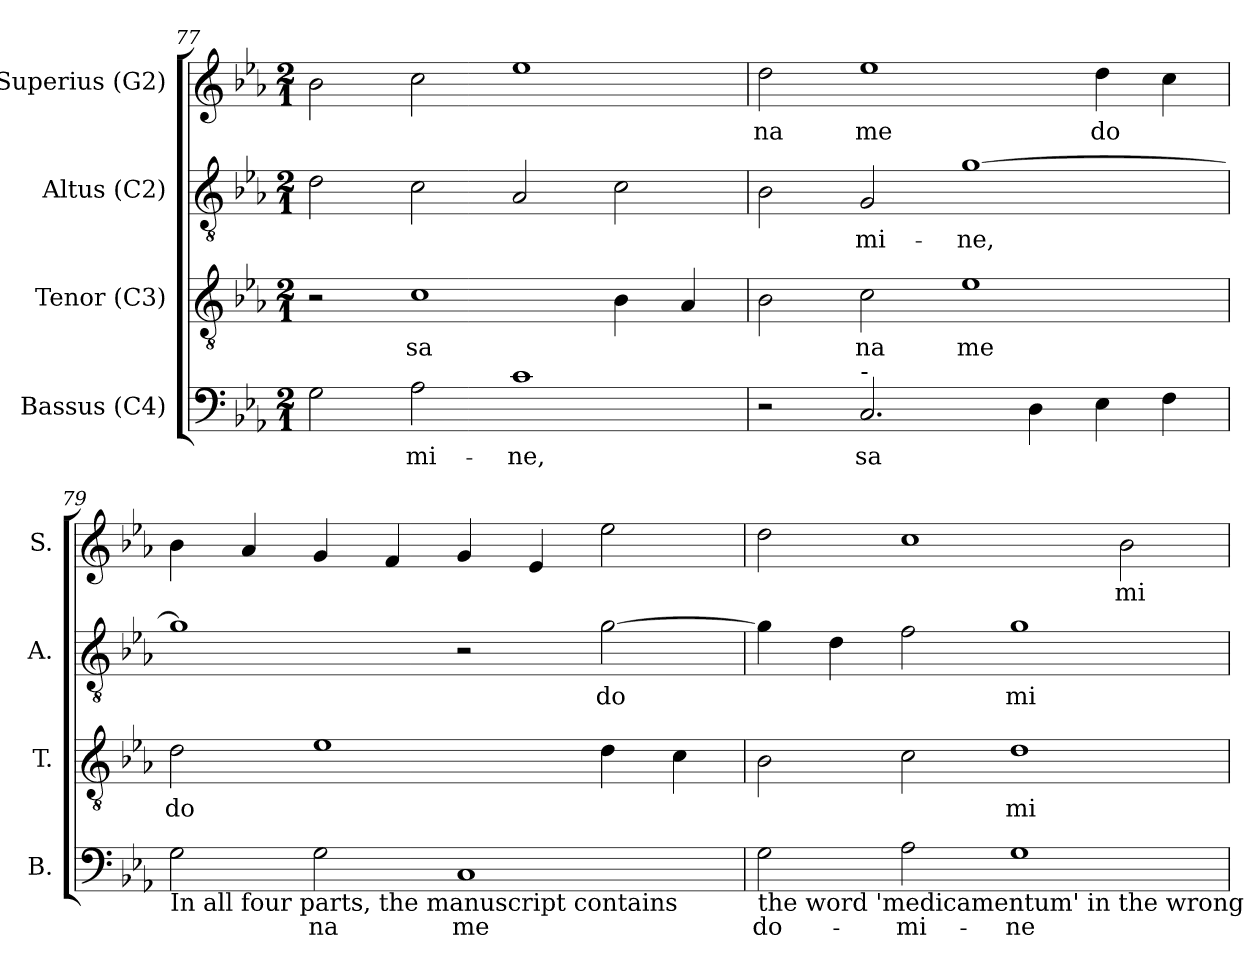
**kern	**text	**kern	**text	**kern	**text	**kern	**text
*part4	*part4	*part3	*part3	*part2	*part2	*part1	*part1
*staff4	*staff4	*staff3	*staff3	*staff2	*staff2	*staff1	*staff1
*I"Bassus (C4)	*	*I"Tenor (C3)	*	*I"Altus (C2)	*	*I"Superius (G2)	*
*I'B.	*	*I'T.	*	*I'A.	*	*I'S.	*
*clefF4	*	*clefGv2	*	*clefGv2	*	*clefG2	*
*k[b-e-a-]	*	*k[b-e-a-]	*	*k[b-e-a-]	*	*k[b-e-a-]	*
*E-:	*	*E-:	*	*E-:	*	*E-:	*
*M2/1	*	*M2/1	*	*M2/1	*	*M2/1	*
=77	=77	=77	=77	=77	=77	=77	=77
!	!LO:LY:b:cj	!	!	!	!LO:LY:b:cj	!	!LO:LY:b:cj
2G\	--	2r	.	2d\	--	2b-\	--
!	!LO:LY:b:cj	!	!LO:LY:b:cj	!	!LO:LY:b:cj	!	!LO:LY:b:cj
2A-\	-mi-	1c	sa-	2c\	--	2cc\	--
!	!LO:LY:b:cj	!	!	!	!LO:LY:b:cj	!	!LO:LY:b:cj
1c	-ne,	.	.	2A-/	--	1ee-	--
!	!	!	!LO:LY:b:cj	!	!LO:LY:b:cj	!	!
.	.	4B-\	--	2c\	--	.	.
!	!	!	!LO:LY:b:cj	!	!	!	!
.	.	4A-/	--	.	.	.	.
!!LO:PB:g=z
=78	=78	=78	=78	=78	=78	=78	=78
!	!	!	!LO:LY:b:cj	!	!LO:LY:b:cj	!	!LO:LY:b:cj
2r	.	2B-\	--	2B-\	--	2dd\	-na
!LO:TX:a:t=-	!	!	!	!	!	!	!
!	!LO:LY:b:cj	!	!LO:LY:b:cj	!	!LO:LY:b:cj	!	!LO:LY:b:cj
2.C/	sa-	2c\	-na	2G/	-mi-	1ee-	me
!	!	!	!LO:LY:b:cj	!	!LO:LY:b:cj	!	!
.	.	1e-	me	[>1g	-ne,	.	.
!	!LO:LY:b:cj	!	!	!	!	!	!
4D\	--	.	.	.	.	.	.
!	!LO:LY:b:cj	!	!	!	!	!	!LO:LY:b:cj
4E-\	--	.	.	.	.	4dd\	do-
!	!LO:LY:b:cj	!	!	!	!	!	!LO:LY:b:cj
4F\	--	.	.	.	.	4cc\	--
=79	=79	=79	=79	=79	=79	=79	=79
!LO:TX:b:t=In all four parts, the manuscript contains	!	!	!	!	!	!	!
!	!LO:LY:b:cj	!	!LO:LY:b:cj	!	!LO:LY:b:cj	!	!LO:LY:b:cj
2G\	--	2d\	do-	1g]	.	4b-\	--
!	!	!	!	!	!	!	!LO:LY:b:cj
.	.	.	.	.	.	4a-/	--
!	!LO:LY:b:cj	!	!LO:LY:b:cj	!	!	!	!LO:LY:b:cj
2G\	-na	1e-	--	.	.	4g/	--
!	!	!	!	!	!	!	!LO:LY:b:cj
.	.	.	.	.	.	4f/	--
!	!LO:LY:b:cj	!	!	!	!	!	!LO:LY:b:cj
1C	me	.	.	2r	.	4g/	--
!	!	!	!	!	!	!	!LO:LY:b:cj
.	.	.	.	.	.	4e-/	--
!	!	!	!LO:LY:b:cj	!	!LO:LY:b:cj	!	!LO:LY:b:cj
.	.	4d\	--	[>2g\	do-	2ee-\	--
!	!	!	!LO:LY:b:cj	!	!	!	!
.	.	4c\	--	.	.	.	.
=80	=80	=80	=80	=80	=80	=80	=80
!LO:TX:b:t=the word 'medicamentum' in the wrong	!	!	!	!	!	!	!
!	!LO:LY:b:cj	!	!LO:LY:b:cj	!	!LO:LY:b:cj	!	!LO:LY:b:cj
2G\	do-	2B-\	--	4g\]	--	2dd\	--
!	!	!	!	!	!LO:LY:b:cj	!	!
.	.	.	.	4d\	--	.	.
!	!LO:LY:b:cj	!	!LO:LY:b:cj	!	!LO:LY:b:cj	!	!LO:LY:b:cj
2A-\	-mi-	2c\	--	2f\	--	1cc	--
!	!LO:LY:b:cj	!	!LO:LY:b:cj	!	!LO:LY:b:cj	!	!
1G	-ne	1d	-mi-	1g	-mi-	.	.
!	!	!	!	!	!	!	!LO:LY:b:cj
.	.	.	.	.	.	2b-\	-mi-
=	=	=	=	=	=	=	=
*-	*-	*-	*-	*-	*-	*-	*-
